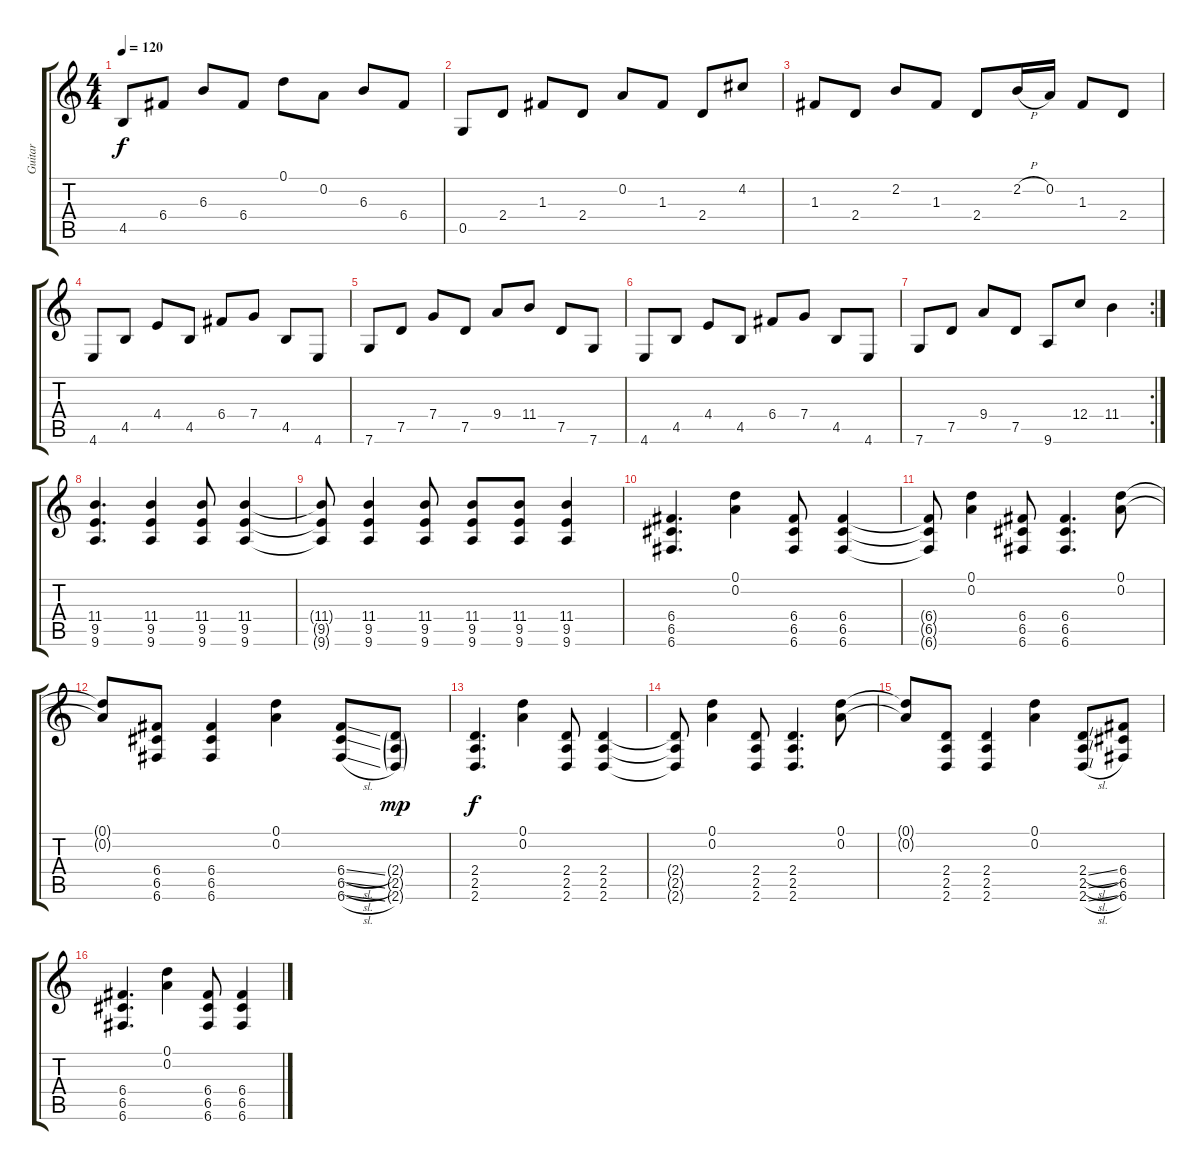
\track ("Guitar" "Guitar") {instrument acousticguitarsteel}
\staff {score tabs}
\tuning (D4 A3 F3 C3 G2 C2) {hide}
\ts (4 4)
\tempo 120
\clef g2
\ks c
4.5.8{dy f} 6.4.8 6.3.8 6.4.8 0.1.8 0.2.8 6.3.8 6.4.8 |
0.5.8 2.4.8 1.3.8 2.4.8 0.2.8 1.3.8 2.4.8 4.2.8 |
1.3.8 2.4.8 2.2.8 1.3.8 2.4.8 2.2{h}.16 0.2.16 1.3.8 2.4.8 |
4.6.8 4.5.8 4.4.8 4.5.8 6.4.8 7.4.8 4.5.8 4.6.8 |
7.6.8 7.5.8 7.4.8 7.5.8 9.4.8 11.4.8 7.5.8 7.6.8 |
4.6.8 4.5.8 4.4.8 4.5.8 6.4.8 7.4.8 4.5.8 4.6.8 |
\rc 2
7.6.8 7.5.8 9.4.8 7.5.8 9.6.8 12.4.8 11.4.4 |
(11.4 9.5 9.6).4{d} (11.4 9.5 9.6).4 (11.4 9.5 9.6).8 (11.4 9.5 9.6).4 |
(11.4{t} 9.5{t} 9.6{t}).8 (11.4 9.5 9.6).4 (11.4 9.5 9.6).8 (11.4 9.5 9.6).8 (11.4 9.5 9.6).8 (11.4 9.5 9.6).4 |
(6.4 6.5 6.6).4{d} (0.1 0.2).4 (6.4 6.5 6.6).8 (6.4 6.5 6.6).4 |
(6.4{t} 6.5{t} 6.6{t}).8 (0.1 0.2).4 (6.4 6.5 6.6).8 (6.4 6.5 6.6).4{d} (0.1 0.2).8 |
(0.1{t} 0.2{t}).8 (6.4 6.5 6.6).8 (6.4 6.5 6.6).4 (0.1 0.2).4 (6.4{sl} 6.5{sl} 6.6{sl}).8 (2.4{g} 2.5{g} 2.6{g}).8{dy mp} |
(2.4 2.5 2.6).4{d dy f} (0.1 0.2).4 (2.4 2.5 2.6).8 (2.4 2.5 2.6).4 |
(2.4{t} 2.5{t} 2.6{t}).8 (0.1 0.2).4 (2.4 2.5 2.6).8 (2.4 2.5 2.6).4{d} (0.1 0.2).8 |
(0.1{t} 0.2{t}).8 (2.4 2.5 2.6).8 (2.4 2.5 2.6).4 (0.1 0.2).4 (2.4{sl} 2.5{sl} 2.6{sl}).8 (6.4 6.5 6.6).8 |
(6.4 6.5 6.6).4{d} (0.1 0.2).4 (6.4 6.5 6.6).8 (6.4 6.5 6.6).4
